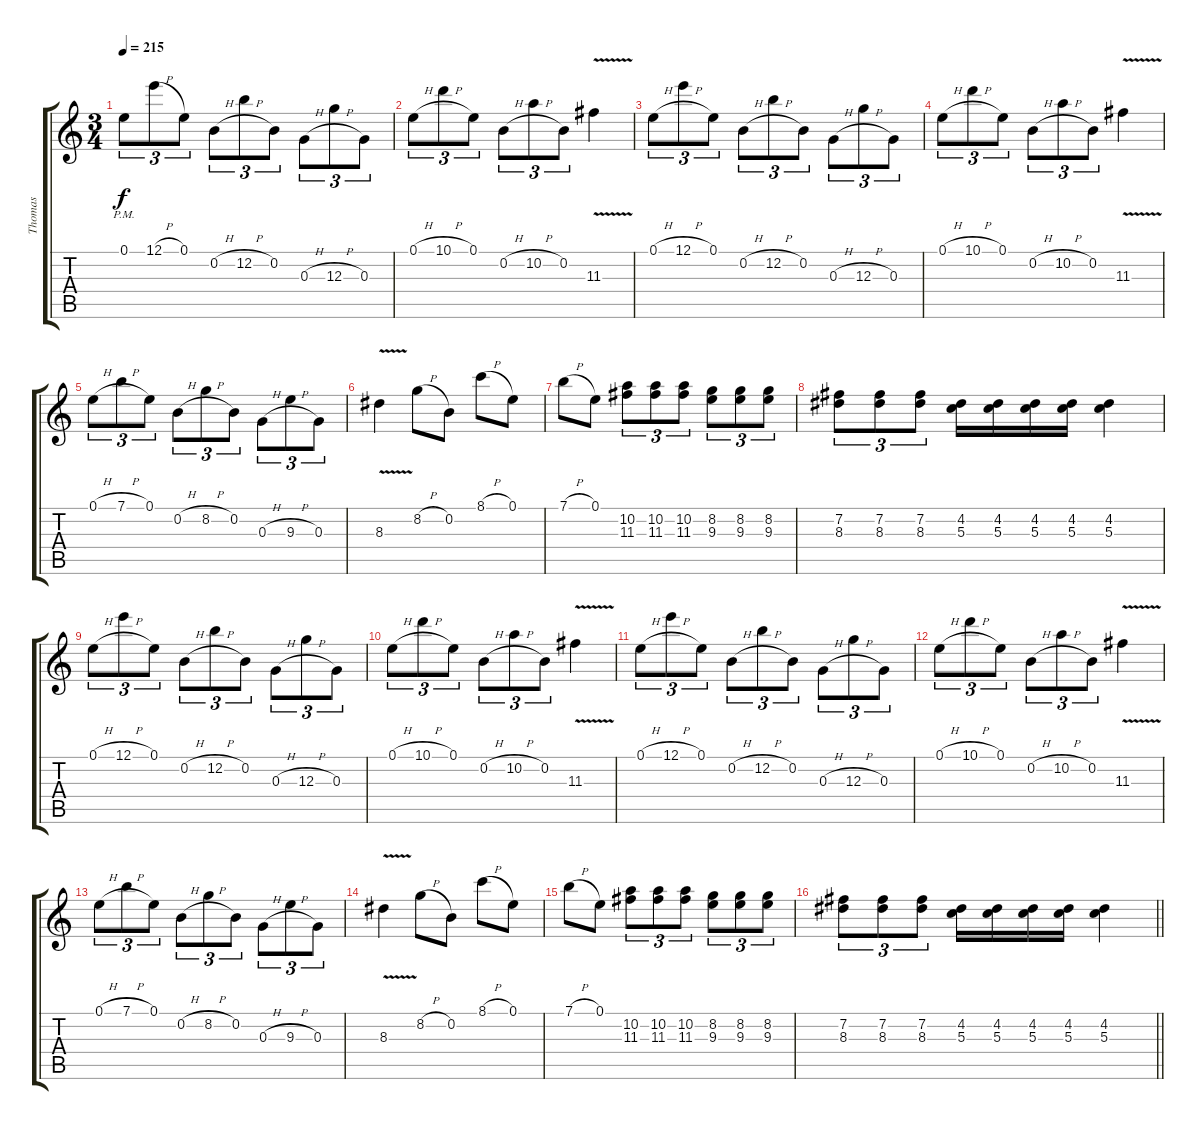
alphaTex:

\track ("Thomas" "Thomas") {instrument distortionguitar}
\staff {score tabs}
\tuning (E4 B3 G3 D3 A2 D2) {hide}
\ts (3 4)
\tempo 215
\clef g2
\ks c
0.1{pm}.8{tu (3 2) dy f instrument distortionguitar} 12.1{h}.8{tu (3 2)} 0.1.8{tu (3 2)} 0.2{h}.8{tu (3 2)} 12.2{h}.8{tu (3 2)} 0.2.8{tu (3 2)} 0.3{h}.8{tu (3 2)} 12.3{h}.8{tu (3 2)} 0.3.8{tu (3 2)} |
0.1{h}.8{tu (3 2)} 10.1{h}.8{tu (3 2)} 0.1.8{tu (3 2)} 0.2{h}.8{tu (3 2)} 10.2{h}.8{tu (3 2)} 0.2.8{tu (3 2)} 11.3{v}.4 |
0.1{h}.8{tu (3 2)} 12.1{h}.8{tu (3 2)} 0.1.8{tu (3 2)} 0.2{h}.8{tu (3 2)} 12.2{h}.8{tu (3 2)} 0.2.8{tu (3 2)} 0.3{h}.8{tu (3 2)} 12.3{h}.8{tu (3 2)} 0.3.8{tu (3 2)} |
0.1{h}.8{tu (3 2)} 10.1{h}.8{tu (3 2)} 0.1.8{tu (3 2)} 0.2{h}.8{tu (3 2)} 10.2{h}.8{tu (3 2)} 0.2.8{tu (3 2)} 11.3{v}.4 |
0.1{h}.8{tu (3 2)} 7.1{h}.8{tu (3 2)} 0.1.8{tu (3 2)} 0.2{h}.8{tu (3 2)} 8.2{h}.8{tu (3 2)} 0.2.8{tu (3 2)} 0.3{h}.8{tu (3 2)} 9.3{h}.8{tu (3 2)} 0.3.8{tu (3 2)} |
8.3{v}.4 8.2{h}.8 0.2.8 8.1{h}.8 0.1.8 |
7.1{h}.8 0.1.8 (10.2 11.3).8{tu (3 2)} (10.2 11.3).8{tu (3 2)} (10.2 11.3).8{tu (3 2)} (8.2 9.3).8{tu (3 2)} (8.2 9.3).8{tu (3 2)} (8.2 9.3).8{tu (3 2)} |
(7.2 8.3).8{tu (3 2)} (7.2 8.3).8{tu (3 2)} (7.2 8.3).8{tu (3 2)} (4.2 5.3).16 (4.2 5.3).16 (4.2 5.3).16 (4.2 5.3).16 (4.2 5.3).4 |
0.1{h}.8{tu (3 2)} 12.1{h}.8{tu (3 2)} 0.1.8{tu (3 2)} 0.2{h}.8{tu (3 2)} 12.2{h}.8{tu (3 2)} 0.2.8{tu (3 2)} 0.3{h}.8{tu (3 2)} 12.3{h}.8{tu (3 2)} 0.3.8{tu (3 2)} |
0.1{h}.8{tu (3 2)} 10.1{h}.8{tu (3 2)} 0.1.8{tu (3 2)} 0.2{h}.8{tu (3 2)} 10.2{h}.8{tu (3 2)} 0.2.8{tu (3 2)} 11.3{v}.4 |
0.1{h}.8{tu (3 2)} 12.1{h}.8{tu (3 2)} 0.1.8{tu (3 2)} 0.2{h}.8{tu (3 2)} 12.2{h}.8{tu (3 2)} 0.2.8{tu (3 2)} 0.3{h}.8{tu (3 2)} 12.3{h}.8{tu (3 2)} 0.3.8{tu (3 2)} |
0.1{h}.8{tu (3 2)} 10.1{h}.8{tu (3 2)} 0.1.8{tu (3 2)} 0.2{h}.8{tu (3 2)} 10.2{h}.8{tu (3 2)} 0.2.8{tu (3 2)} 11.3{v}.4 |
0.1{h}.8{tu (3 2)} 7.1{h}.8{tu (3 2)} 0.1.8{tu (3 2)} 0.2{h}.8{tu (3 2)} 8.2{h}.8{tu (3 2)} 0.2.8{tu (3 2)} 0.3{h}.8{tu (3 2)} 9.3{h}.8{tu (3 2)} 0.3.8{tu (3 2)} |
8.3{v}.4 8.2{h}.8 0.2.8 8.1{h}.8 0.1.8 |
7.1{h}.8 0.1.8 (10.2 11.3).8{tu (3 2)} (10.2 11.3).8{tu (3 2)} (10.2 11.3).8{tu (3 2)} (8.2 9.3).8{tu (3 2)} (8.2 9.3).8{tu (3 2)} (8.2 9.3).8{tu (3 2)} |
\barLineRight lightlight
(7.2 8.3).8{tu (3 2)} (7.2 8.3).8{tu (3 2)} (7.2 8.3).8{tu (3 2)} (4.2 5.3).16 (4.2 5.3).16 (4.2 5.3).16 (4.2 5.3).16 (4.2 5.3).4
